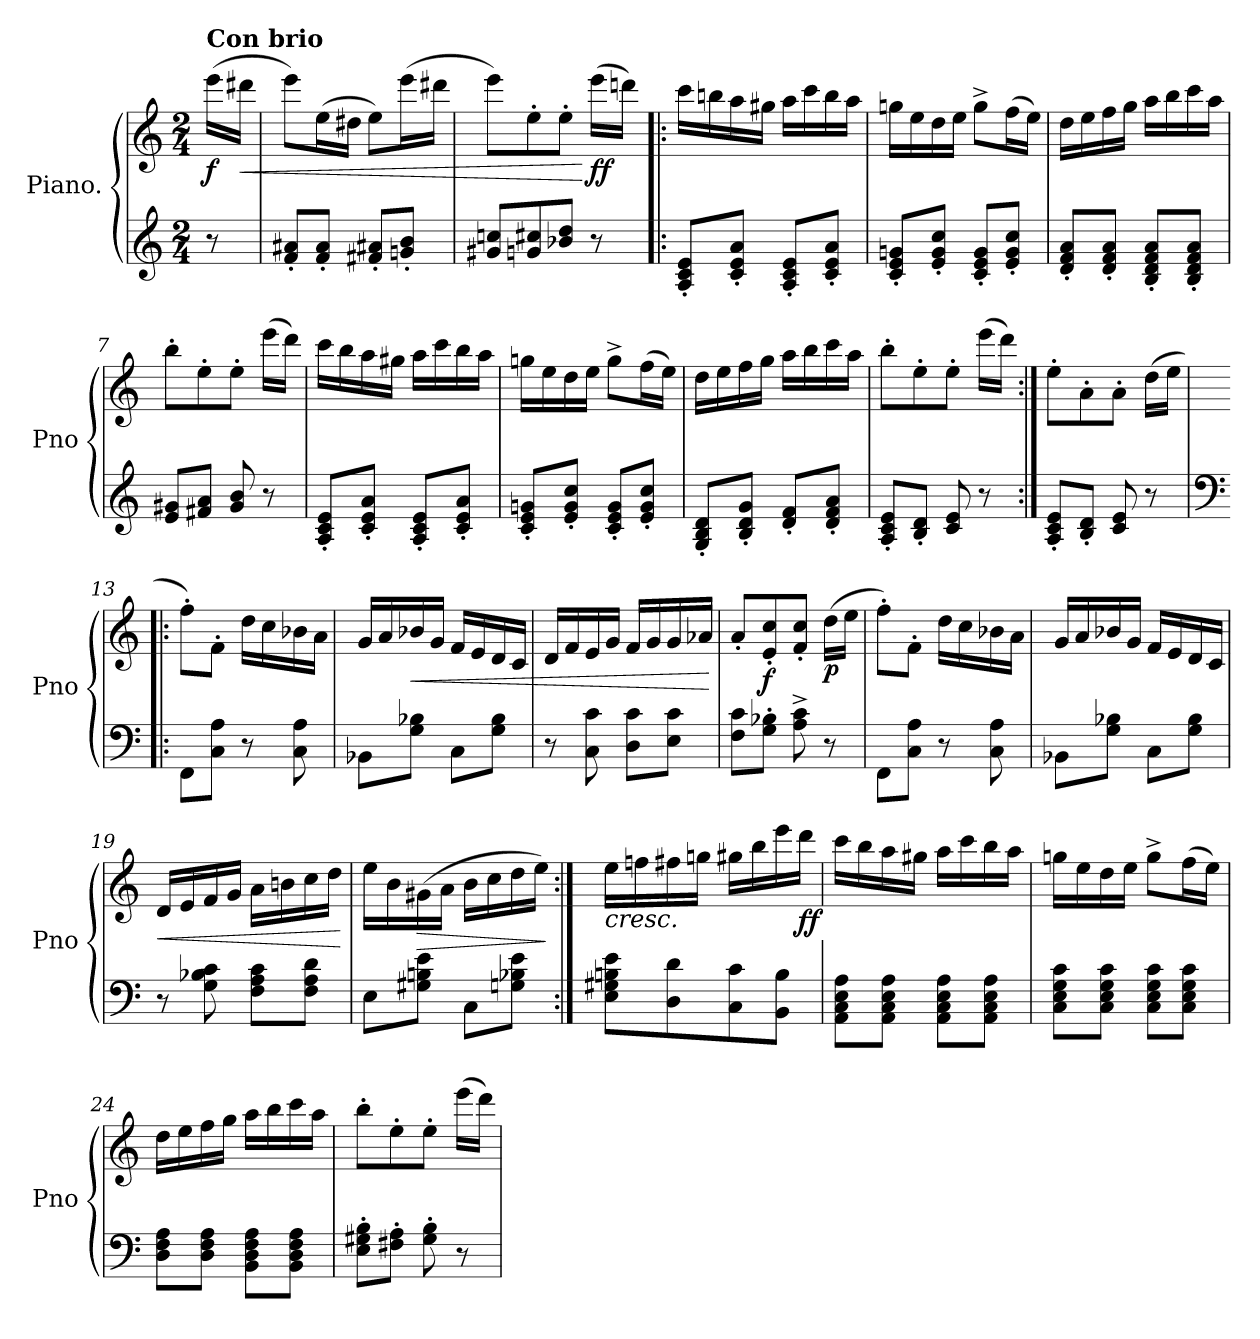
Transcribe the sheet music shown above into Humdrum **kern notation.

**kern	**kern	**dynam
*part1	*part1	*part1
*staff2	*staff1	*staff1/2
*I"Piano.	*	*
*I'Pno	*	*
*clefG2	*clefG2	*
*k[]	*k[]	*
*M2/4	*M2/4	*
=1	=1	=1
!	!LO:TX:a:B:t=Con brio	!
!	!	!LO:DY:b
8r	(>16eee\LL	f
!	!	!LO:HP:b
.	16ddd#X\JJ	<
=2	=2	=2
8f/' 8a#X/'L	8eee\L)	.
8f/' 8a#/'J	(>16ee\L	.
.	16dd#X\JJ	.
8f#X/' 8a#X/'L	8ee\L)	.
8gn/' 8b/'J	(>16eee\L	.
.	16ddd#X\JJ	.
=3	=3	=3
8g#X/ 8ccn/L	8eee\L)	.
8gn/ 8cc#X/	8ee'\	.
8b-X/ 8dd/J	8ee'\J	.
!	!	!LO:DY:n=1:b
8r	(>16eee\LL	[ ff
.	16dddn\JJ)	.
=4!|:	=4!|:	=4!|:
8A/' 8c/' 8e/'L	16ccc\LL	.
.	16bbn\	.
8c/' 8e/' 8a/'J	16aa\	.
.	16gg#X\JJ	.
8A/' 8c/' 8e/'L	16aa\LL	.
.	16ccc\	.
8c/' 8e/' 8a/'J	16bb\	.
.	16aa\JJ	.
=5	=5	=5
8c/' 8e/' 8gn/'L	16ggn\LL	.
.	16ee\	.
8e/' 8g/' 8cc/'J	16dd\	.
.	16ee\JJ	.
8c/' 8e/' 8g/'L	8gg^\L	.
8e/' 8g/' 8cc/'J	(>16ff\L	.
.	16ee\JJ)	.
!!LO:LB:g=z
=6	=6	=6
8d/' 8f/' 8a/'L	16dd\LL	.
.	16ee\	.
8d/' 8f/' 8a/'J	16ff\	.
.	16gg\JJ	.
8B/' 8d/' 8f/' 8a/'L	16aa\LL	.
.	16bb\	.
8B/' 8d/' 8f/' 8a/'J	16ccc\	.
.	16aa\JJ	.
=7	=7	=7
8e/ 8g#X/L	8bb'\L	.
8f#X/ 8a/J	8ee'\	.
8g#/ 8b/	8ee'\J	.
8r	(>16eee\LL	.
.	16ddd\JJ)	.
=8	=8	=8
8A/' 8c/' 8e/'L	16ccc\LL	.
.	16bb\	.
8c/' 8e/' 8a/'J	16aa\	.
.	16gg#X\JJ	.
8A/' 8c/' 8e/'L	16aa\LL	.
.	16ccc\	.
8c/' 8e/' 8a/'J	16bb\	.
.	16aa\JJ	.
=9	=9	=9
8c/' 8e/' 8gn/'L	16ggn\LL	.
.	16ee\	.
8e/' 8g/' 8cc/'J	16dd\	.
.	16ee\JJ	.
8c/' 8e/' 8g/'L	8gg^\L	.
8e/' 8g/' 8cc/'J	(>16ff\L	.
.	16ee\JJ)	.
!!LO:LB:g=z
=10	=10	=10
8G/' 8B/' 8d/'L	16dd\LL	.
.	16ee\	.
8B/' 8d/' 8g/'J	16ff\	.
.	16gg\JJ	.
8d/' 8f/'L	16aa\LL	.
.	16bb\	.
8d/' 8f/' 8a/'J	16ccc\	.
.	16aa\JJ	.
=11	=11	=11
8A/' 8c/' 8e/'L	8bb'\L	.
8B/' 8d/'J	8ee'\	.
8c/ 8e/	8ee'\J	.
8r	(>16eee\LL	.
.	16ddd\JJ)	.
=12:|!	=12:|!	=12:|!
8A/' 8c/' 8e/'L	8ee'\L	.
8B/' 8d/'J	8a'\	.
8c/ 8e/	8a'\J	.
8r	(>16dd\LL	.
.	16ee\JJ	.
=13!|:	=13!|:	=13!|:
*clefF4	*	*
8FF\L	8ff'\L)	.
8C\ 8A\J	8f'\J	.
8r	16dd\LL	.
.	16cc\	.
8C\ 8A\	16b-X\	.
.	16a\JJ	.
!!LO:LB:g=z
=14	=14	=14
8BB-X\L	16g/LL	.
.	16a/	.
!	!	!LO:HP:b
8G\ 8B-X\J	16b-X/	<
.	16g/JJ	.
8C\L	16f/LL	.
.	16e/	.
8G\ 8B-\J	16d/	.
.	16c/JJ	.
=15	=15	=15
8r	16d/LL	.
.	16f/	.
8C\ 8c\	16e/	.
.	16g/JJ	.
8D\ 8c\L	16f/LL	.
.	16g/	.
8E\ 8c\J	16g/	.
.	16a-X/JJ	.
.	.	[
=16	=16	=16
8F\ 8c\L	8a'/L	.
!	!	!LO:DY:b
8G\' 8B-X\'J	8e/' 8cc/'	f
8A\^ 8c\^	8f/' 8cc/'J	.
!	!	!LO:DY:b
8r	(>16dd\LL	p
.	16ee\JJ	.
=17	=17	=17
8FF\L	8ff'\L)	.
8C\ 8A\J	8f'\J	.
8r	16dd\LL	.
.	16cc\	.
8C\ 8A\	16b-X\	.
.	16a\JJ	.
=18	=18	=18
8BB-X\L	16g/LL	.
.	16a/	.
8G\ 8B-X\J	16b-X/	.
.	16g/JJ	.
8C\L	16f/LL	.
.	16e/	.
8G\ 8B-\J	16d/	.
.	16c/JJ	.
!!LO:PB:g=z
=19	=19	=19
!	!	!LO:HP:b
8r	16d/LL	<
.	16e/	.
8G\ 8B-X\ 8c\	16f/	.
.	16g/JJ	.
8F\ 8A\ 8c\L	16a\LL	.
.	16bn\	.
8F\ 8A\ 8d\J	16cc\	.
.	16dd\JJ	.
.	.	[
=20	=20	=20
8E\L	16ee\LL	.
.	16b\	.
!	!	!LO:HP:b
8G#X\ 8Bn\ 8e\J	(>16g#X\	>
.	16a\JJ	.
8C\L	16b\LL	.
.	16cc\	.
8Gn\ 8B-X\ 8e\J	16dd\	.
.	16ee\JJ)	.
.	.	]
=21:|!	=21:|!	=21:|!
!	!	!LO:HP:b
8E\ 8G#X\ 8Bn\ 8e\L	16ee\LL	<
.	16ffn\	.
8D\ 8d\	16ff#X\	.
.	16ggn\JJ	.
8C\ 8c\	16gg#X\LL	.
.	16bb\	.
8BB\ 8B\J	16eee\	.
!	!	!LO:DY:b
.	16ddd\JJ	ff
.	.	[
=22	=22	=22
8AA\ 8C\ 8E\ 8A\L	16ccc\LL	.
.	16bb\	.
8AA\ 8C\ 8E\ 8A\J	16aa\	.
.	16gg#X\JJ	.
8AA\ 8C\ 8E\ 8A\L	16aa\LL	.
.	16ccc\	.
8AA\ 8C\ 8E\ 8A\J	16bb\	.
.	16aa\JJ	.
!!LO:LB:g=z
=23	=23	=23
8C\ 8E\ 8G\ 8c\L	16ggn\LL	.
.	16ee\	.
8C\ 8E\ 8G\ 8c\J	16dd\	.
.	16ee\JJ	.
8C\ 8E\ 8G\ 8c\L	8gg^\L	.
8C\ 8E\ 8G\ 8c\J	(>16ff\L	.
.	16ee\JJ)	.
=24	=24	=24
8D\ 8F\ 8A\L	16dd\LL	.
.	16ee\	.
8D\ 8F\ 8A\J	16ff\	.
.	16gg\JJ	.
8BB\ 8D\ 8F\ 8A\L	16aa\LL	.
.	16bb\	.
8BB\ 8D\ 8F\ 8A\J	16ccc\	.
.	16aa\JJ	.
=25	=25	=25
8E\' 8G#X\' 8B\'L	8bb'\L	.
8F#X\' 8A\'J	8ee'\	.
8G#\' 8B\'	8ee'\J	.
8r	(>16eee\LL	.
.	16ddd\JJ)	.
=	=	=
*-	*-	*-
